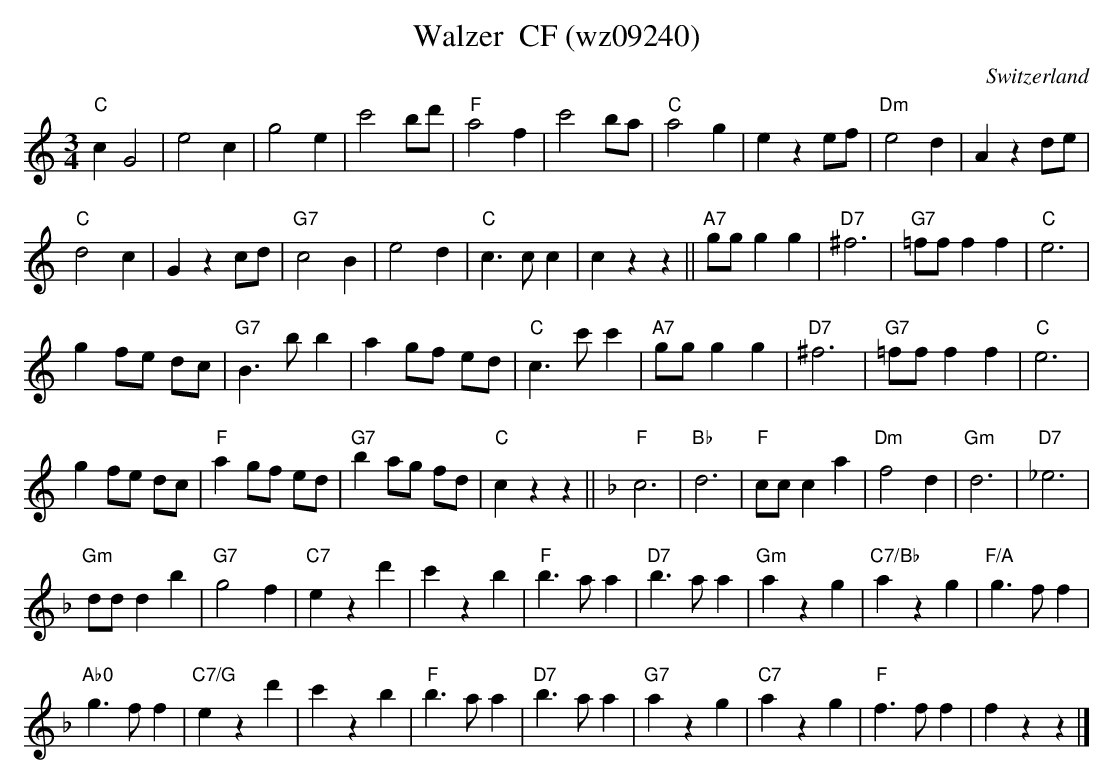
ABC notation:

X:1
T: Walzer  CF (wz09240)
M:3/4
L:1/4
O:Switzerland
K:C major
"C"cG2 | e2c | g2e | c'2b/d'/ | "F"a2f | c'2b/a/ | "C"a2g | eze/f/ | "Dm"e2d | Azd/e/ |
"C"d2c | Gzc/d/ | "G7"c2B | e2d | "C"c>cc | czz || "A7"g/g/gg | "D7"^f3 | "G7"=f/f/ff | "C"e3 |
gf/e/ d/c/ | "G7"B>bb | ag/f/ e/d/ | "C"c>c'c' | "A7"g/g/gg | "D7"^f3 | "G7"=f/f/ff | "C"e3 |
gf/e/ d/c/ | "F"ag/f/ e/d/  | "G7"ba/g/ f/d/ | "C"czz || [K:F] "F"c3 | "Bb"d3 | "F"c/c/ca | "Dm"f2d | "Gm"d3 | "D7"_e3 |
"Gm"d/d/db | "G7"g2f | "C7"ezd' | c'zb | "F"b>aa | "D7"b>aa |  "Gm"azg | "C7/Bb"azg | "F/A"g>ff |
"Ab0"g>ff | "C7/G"ezd' | c'zb | "F"b>aa | "D7"b>aa | "G7"azg | "C7"azg | "F"f>ff | fzz |]
